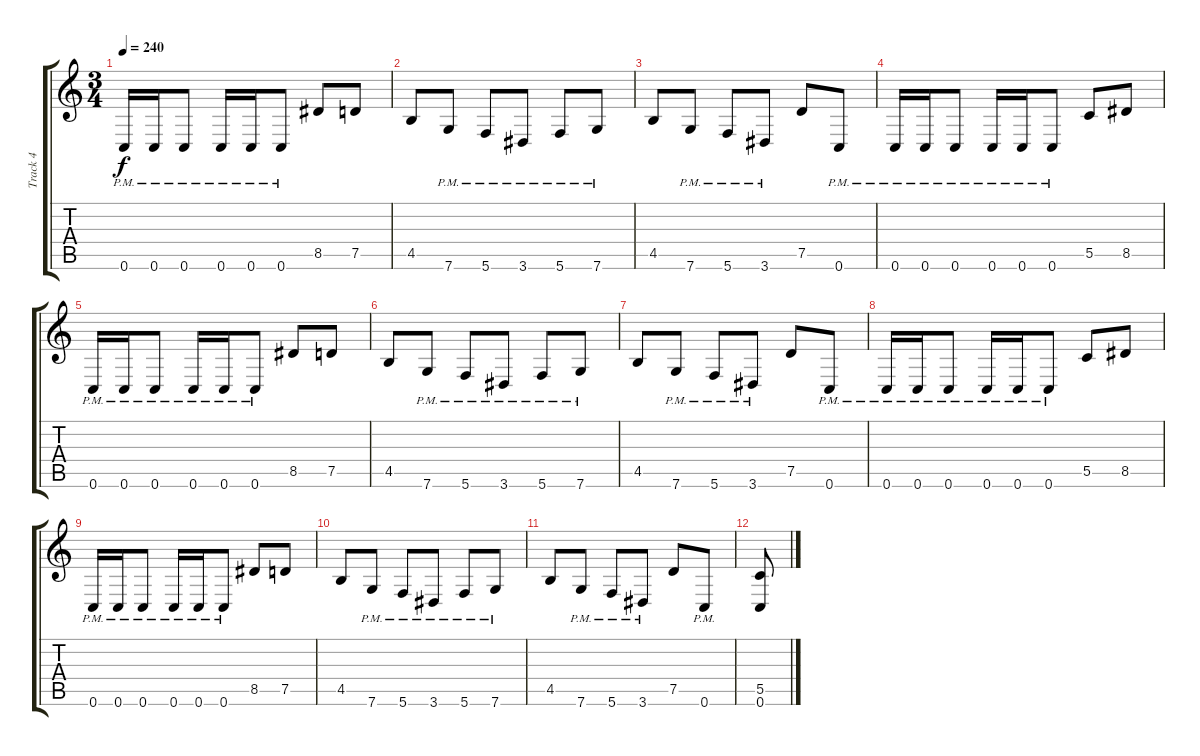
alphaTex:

\track ("Track 4" "Track 4") {instrument distortionguitar}
\staff {score tabs}
\tuning (D4 A3 F3 C3 G2 C2) {hide}
\ts (3 4)
\tempo 240
\clef g2
\ks c
0.6{pm}.16{dy f} 0.6{pm}.16 0.6{pm}.8 0.6{pm}.16 0.6{pm}.16 0.6{pm}.8 8.5.8 7.5.8 |
4.5.8 7.6{pm}.8 5.6{pm}.8 3.6{pm}.8 5.6{pm}.8 7.6{pm}.8 |
4.5.8 7.6{pm}.8 5.6{pm}.8 3.6{pm}.8 7.5.8 0.6{pm}.8 |
0.6{pm}.16 0.6{pm}.16 0.6{pm}.8 0.6{pm}.16 0.6{pm}.16 0.6{pm}.8 5.5.8 8.5.8 |
0.6{pm}.16 0.6{pm}.16 0.6{pm}.8 0.6{pm}.16 0.6{pm}.16 0.6{pm}.8 8.5.8 7.5.8 |
4.5.8 7.6{pm}.8 5.6{pm}.8 3.6{pm}.8 5.6{pm}.8 7.6{pm}.8 |
4.5.8 7.6{pm}.8 5.6{pm}.8 3.6{pm}.8 7.5.8 0.6{pm}.8 |
0.6{pm}.16 0.6{pm}.16 0.6{pm}.8 0.6{pm}.16 0.6{pm}.16 0.6{pm}.8 5.5.8 8.5.8 |
0.6{pm}.16 0.6{pm}.16 0.6{pm}.8 0.6{pm}.16 0.6{pm}.16 0.6{pm}.8 8.5.8 7.5.8 |
4.5.8 7.6{pm}.8 5.6{pm}.8 3.6{pm}.8 5.6{pm}.8 7.6{pm}.8 |
4.5.8 7.6{pm}.8 5.6{pm}.8 3.6{pm}.8 7.5.8 0.6{pm}.8 |
(5.5 0.6).8
